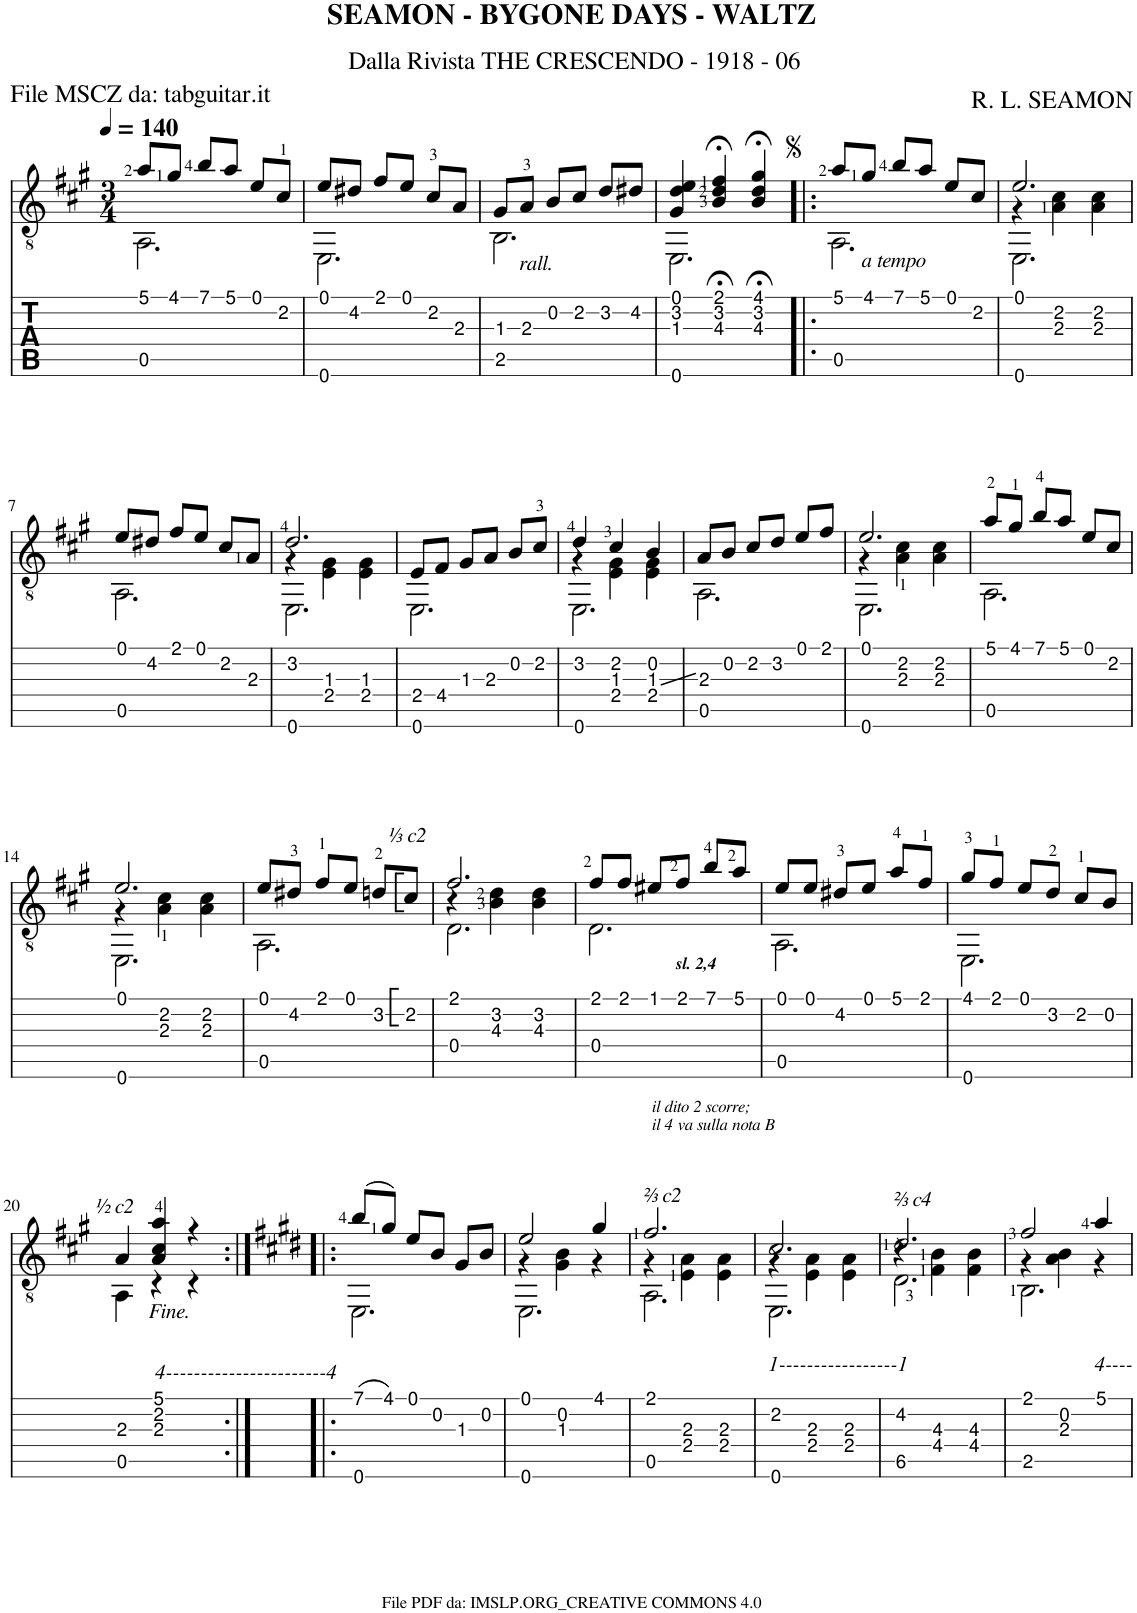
**kern	**kern
*part1	*part1
*staff2	*staff1
*I"Guitar	*
*I'Guit.	*
*stria6	*
*	*clefGv2
*k[f#c#g#]	*k[f#c#g#]
*M3/4	*M3/4
*MM140	*MM140
=1	=1
*^	*^
8aL	2.AA	8a/L	2.AA\
8g#J	.	8g#/J	.
8bL	.	8b/L	.
8aJ	.	8a/J	.
8eL	.	8e/L	.
8c#J	.	8c#/J	.
=2	=2	=2	=2
8eL	2.EE	8e/L	2.EE\
8d#J	.	8d#X/J	.
8f#L	.	8f#/L	.
8eJ	.	8e/J	.
8c#L	.	8c#/L	.
8AJ	.	8A/J	.
=3	=3	=3	=3
8G#L	2.BB	8G#/L	2.BB\
!LO:TX:a:i:t=rall.	!	!	!
8AJ	.	8A/J	.
8BL	.	8B/L	.
8c#J	.	8c#/J	.
8dL	.	8d/L	.
8d#J	.	8d#X/J	.
=4	=4	=4	=4
4G# 4d 4e	2.EE	4G#/ 4d/ 4e/	2.EE\
4B;< 4d;< 4f#;<	.	4B/;< 4d/;< 4f#/;<	.
4B;< 4d;< 4g#;<	.	4B/;< 4d/;< 4g#/;<	.
=5!|:	=5!|:	=5!|:	=5!|:
8aL	2.AA	8a/L	2.AA\
!LO:TX:a:i:t=a tempo	!	!	!
8g#J	.	8g#/J	.
8bL	.	8b/L	.
8aJ	.	8a/J	.
8eL	.	8e/L	.
8c#J	.	8c#/J	.
=6	=6	=6	=6
*	*^	*	*^
2.e	4r	2.EE	2.e/	4r	2.EE\
.	4A 4c#	.	.	4A\ 4c#\	.
.	4A 4c#	.	.	4A\ 4c#\	.
*	*v	*v	*	*	*
*	*	*	*v	*v
!!LO:LB:g=z
=7	=7	=7	=7
8eL	2.AA	8e/L	2.AA\
8d#J	.	8d#X/J	.
8f#L	.	8f#/L	.
8eJ	.	8e/J	.
8c#L	.	8c#/L	.
8AJ	.	8A/J	.
=8	=8	=8	=8
*	*^	*	*^
2.d	4r	2.EE	2.d/	4r	2.EE\
.	4E 4G#	.	.	4E\ 4G#\	.
.	4E 4G#	.	.	4E\ 4G#\	.
*	*v	*v	*	*	*
*	*	*	*v	*v
=9	=9	=9	=9
8EL	2.EE	8E/L	2.EE\
8F#J	.	8F#/J	.
8G#L	.	8G#/L	.
8AJ	.	8A/J	.
8BL	.	8B/L	.
8c#J	.	8c#/J	.
=10	=10	=10	=10
*	*^	*	*^
4d	4r	2.EE	4d/	4r	2.EE\
4c#	4E 4G#	.	4c#/	4E\ 4G#\	.
4B	4E 4G#	.	4B/	4E\ 4G#\	.
*	*v	*v	*	*	*
*	*	*	*v	*v
=11	=11	=11	=11
8AL	2.AA	8A/L	2.AA\
8BJ	.	8B/J	.
8c#L	.	8c#/L	.
8dJ	.	8d/J	.
8eL	.	8e/L	.
8f#J	.	8f#/J	.
=12	=12	=12	=12
*	*^	*	*^
2.e	4r	2.EE	2.e/	4r	2.EE\
.	4A 4c#	.	.	4A\ 4c#\	.
.	4A 4c#	.	.	4A\ 4c#\	.
*	*v	*v	*	*	*
*	*	*	*v	*v
=13	=13	=13	=13
8aL	2.AA	8a/L	2.AA\
8g#J	.	8g#/J	.
8bL	.	8b/L	.
8aJ	.	8a/J	.
8eL	.	8e/L	.
8c#J	.	8c#/J	.
!!LO:LB:g=z
=14	=14	=14	=14
*	*^	*	*^
2.e	4r	2.EE	2.e/	4r	2.EE\
.	4A 4c#	.	.	4A\ 4c#\	.
.	4A 4c#	.	.	4A\ 4c#\	.
*	*v	*v	*	*	*
*	*	*	*v	*v
=15	=15	=15	=15
8eL	2.AA	8e/L	2.AA\
8d#J	.	8d#X/J	.
8f#L	.	8f#/L	.
8eJ	.	8e/J	.
8dL	.	8dn/L	.
!	!	!LO:TX:a:i:t=⅓ c2	!
8c#J	.	8c#/J	.
=16	=16	=16	=16
*	*^	*	*^
2.f#	4r	2.D	2.f#/	4r	2.D\
.	4B 4d	.	.	4B\ 4d\	.
.	4B 4d	.	.	4B\ 4d\	.
*	*v	*v	*	*	*
*	*	*	*v	*v
=17	=17	=17	=17
!LO:TX:b:i:t=il dito 2 scorre;	!	!	!
!LO:TX:b:t=il 4 va sulla nota B	!	!	!
8f#L	2.D	8f#/L	2.D\
8f#J	.	8f#/J	.
8e#L	.	8e#X/L	.
!LO:TX:a:Bi:t=sl. 2,4	!	!	!
8f#J	.	8f#/J	.
8bL	.	8b/L	.
8aJ	.	8a/J	.
=18	=18	=18	=18
8eL	2.AA	8e/L	2.AA\
8eJ	.	8e/J	.
8d#L	.	8d#X/L	.
8eJ	.	8e/J	.
8aL	.	8a/L	.
8f#J	.	8f#/J	.
=19	=19	=19	=19
8g#L	2.EE	8g#/L	2.EE\
8f#J	.	8f#/J	.
8eL	.	8e/L	.
8dJ	.	8d/J	.
8c#L	.	8c#/L	.
8BJ	.	8B/J	.
!!LO:LB:g=z	!!
=20	=20	=20	=20
!	!	!LO:TX:a:i:t=½ c2	!
4A	4AA	4A/	4AA\
!LO:TX:a:i:t=4-----------------------4	!	!	!
4A 4c# 4a	4r	4A/ 4c#/ 4a/	4r
4r	4r	4r	4r
=21:|!|:	=21:|!|:	=21:|!|:	=21:|!|:
*k[f#c#g#d#]	*	*k[f#c#g#d#]	*
8bL	2.EE	(8b/L	2.EE\
8g#J	.	8g#/J)	.
8eL	.	8e/L	.
8BJ	.	8B/J	.
8G#L	.	8G#/L	.
8BJ	.	8B/J	.
=22	=22	=22	=22
*	*^	*	*^
2e	4r	2.EE	2e/	4r	2.EE\
.	4G# 4B	.	.	4G#\ 4B\	.
4g#	4r	.	4g#/	4r	.
=23	=23	=23	=23	=23	=23
!	!	!	!LO:TX:a:i:t=⅔ c2	!	!
2.f#	4r	2.AA	2.f#/	4r	2.AA\
.	4E 4A	.	.	4E\ 4A\	.
.	4E 4A	.	.	4E\ 4A\	.
=24	=24	=24	=24	=24	=24
!LO:TX:a:i:t=1-----------------1	!	!	!	!	!
2.c#	4r	2.EE	2.c#/	4r	2.EE\
.	4E 4A	.	.	4E\ 4A\	.
.	4E 4A	.	.	4E\ 4A\	.
=25	=25	=25	=25	=25	=25
!	!	!	!LO:TX:a:i:t=⅔ c4	!	!
2.d#	4r	2.D#	2.d#/	4r	2.D#\
.	4F# 4B	.	.	4F#\ 4B\	.
.	4F# 4B	.	.	4F#\ 4B\	.
=26	=26	=26	=26	=26	=26
2f#	4r	2.BB	2f#/	4r	2.BB\
.	4A 4B	.	.	4A\ 4B\	.
!LO:TX:a:i:t=4----	!	!	!	!	!
4a	4r	.	4a/	4r	.
*v	*v	*v	*	*	*
*	*v	*v	*v
=	=
*-	*-
